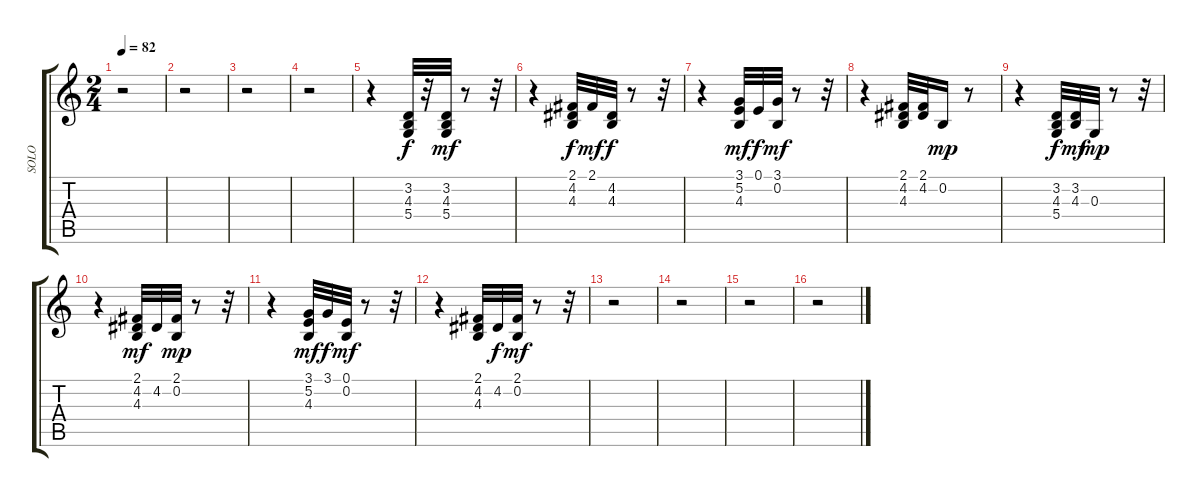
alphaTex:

\track ("SOLO" "SOLO") {instrument recorder}
\staff {score tabs}
\tuning (E4 B3 G3 D3 A2 E2) {hide}
\ts (2 4)
\tempo 82
\clef g2
\ks c
r.2{dy f} |
r.2 |
r.2 |
r.2 |
r.4 (3.2 4.3 5.4).32{volume 7} r.32 (3.2 4.3 5.4).32{dy mf} r.8 r.32 |
r.4 (2.1 4.2 4.3).32{dy f} 2.1.32{dy mf} (4.2 4.3).32{dy f} r.8 r.32 |
r.4 (3.1 5.2 4.3).32{dy mf} 0.1.32{dy f} (3.1 0.2).32{dy mf} r.8 r.32 |
r.4 (2.1 4.2 4.3).32 (2.1 4.2).32 0.2.16{dy mp} r.8 |
r.4 (3.2 4.3 5.4).32{dy f} (3.2 4.3).32{dy mf} 0.3.32{dy mp} r.8 r.32 |
r.4 (2.1 4.2 4.3).32{dy mf} 4.2.32 (2.1 0.2).32{dy mp} r.8 r.32 |
r.4 (3.1 5.2 4.3).32{dy mf} 3.1.32{dy f} (0.1 0.2).32{dy mf} r.8 r.32 |
r.4 (2.1 4.2 4.3).32 4.2.32{dy f} (2.1 0.2).32{dy mf} r.8 r.32 |
r.2 |
r.2 |
r.2 |
r.2
